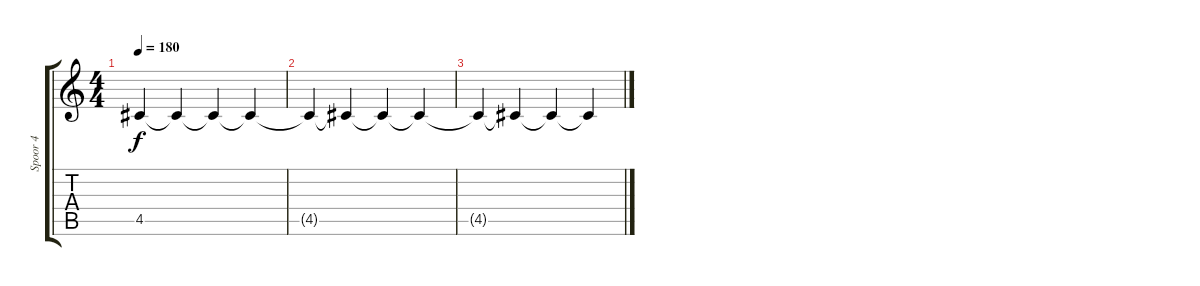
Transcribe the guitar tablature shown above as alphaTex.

\track ("Spoor 4" "Spoor 4") {instrument contrabass}
\staff {score tabs}
\tuning (E4 B3 G3 D3 A2 E2) {hide}
\ts (4 4)
\tempo 180
\clef g2
\ks c
4.5{t}.4{dy f} 4.5{t}.4 4.5{t}.4 4.5{t}.4 |
4.5{t}.4 4.5{t}.4 4.5{t}.4 4.5{t}.4 |
4.5{t}.4 4.5{t}.4 4.5{t}.4 4.5{t}.4
